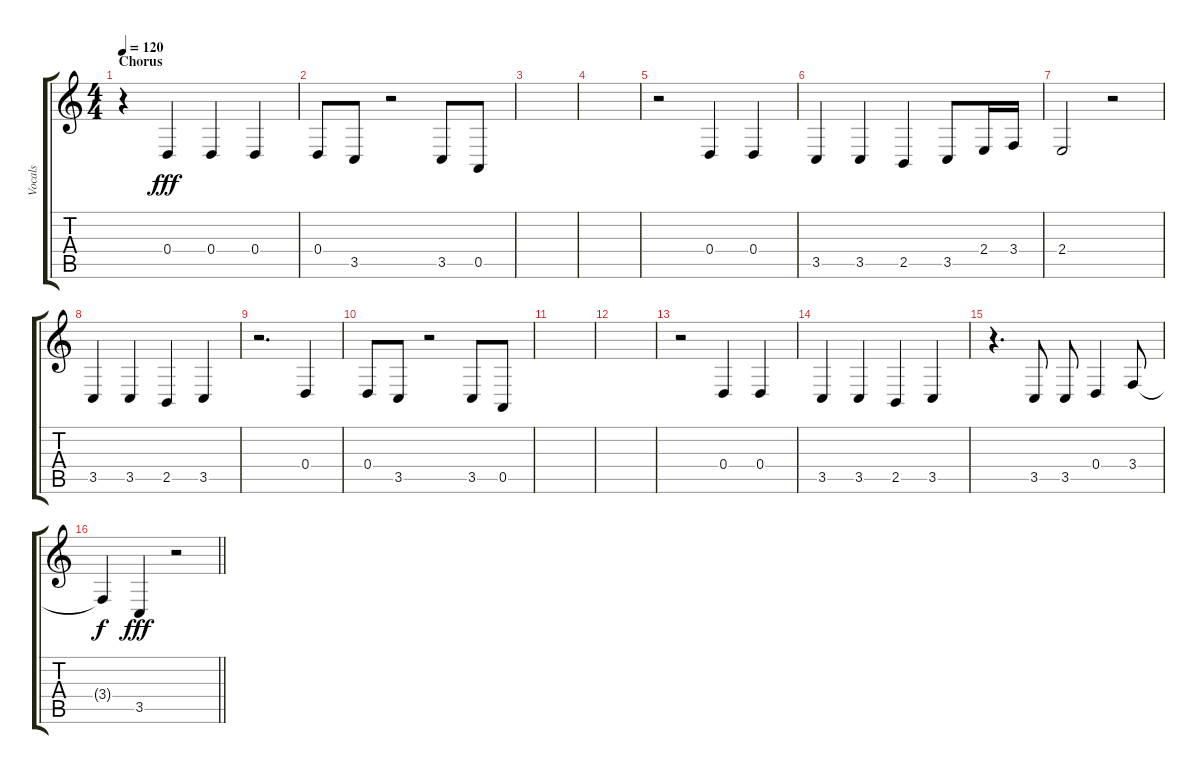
\track ("Vocals" "Vocals") {instrument harpsichord}
\staff {score tabs}
\tuning (E4 B3 G3 D3 A2 D2) {hide}
\ts (4 4)
\section ("" "Chorus")
\tempo 120
\clef g2
\ks c
r.4{dy fff} 0.4.4 0.4.4 0.4.4 |
0.4.8 3.5.8 r.2 3.5.8 0.5.8 |
|
|
r.2 0.4.4 0.4.4 |
3.5.4 3.5.4 2.5.4 3.5.8 2.4.16 3.4.16 |
2.4.2 r.2 |
3.5.4 3.5.4 2.5.4 3.5.4 |
r.2{d} 0.4.4 |
0.4.8 3.5.8 r.2 3.5.8 0.5.8 |
|
|
r.2 0.4.4 0.4.4 |
3.5.4 3.5.4 2.5.4 3.5.4 |
r.4{d} 3.5.8 3.5.8 0.4.4 3.4.8 |
\barLineRight lightlight
3.4{t}.4{dy f} 3.5.4{dy fff} r.2
